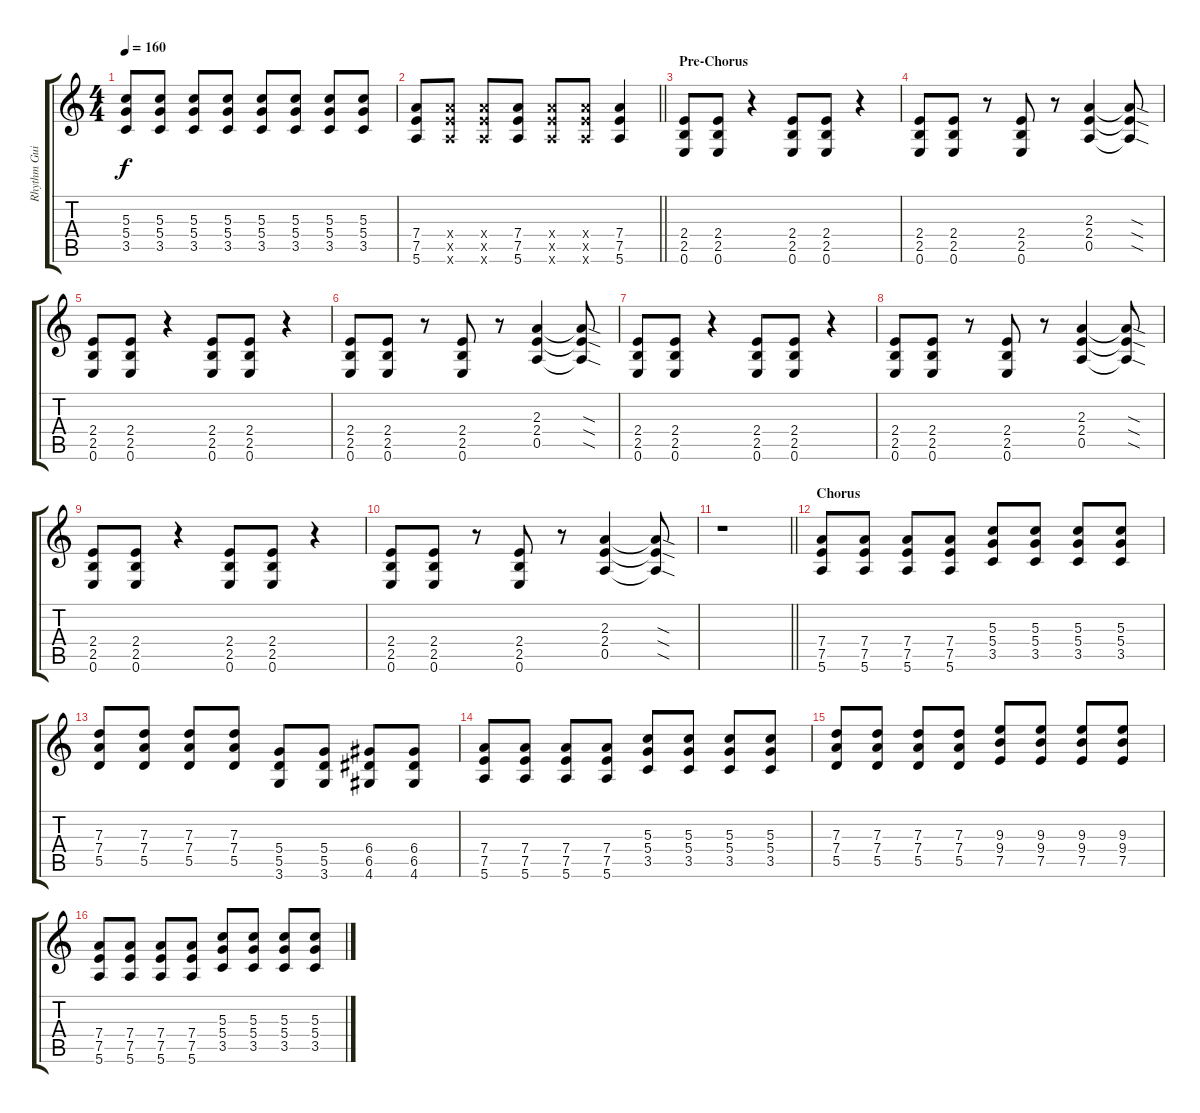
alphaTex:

\track ("Rhythm Guitar" "Rhythm Gui") {instrument overdrivenguitar}
\staff {score tabs}
\tuning (E4 B3 G3 D3 A2 E2) {hide}
\ts (4 4)
\tempo 160
\clef g2
\ks c
(5.3 5.4 3.5).8{dy f} (5.3 5.4 3.5).8 (5.3 5.4 3.5).8 (5.3 5.4 3.5).8 (5.3 5.4 3.5).8 (5.3 5.4 3.5).8 (5.3 5.4 3.5).8 (5.3 5.4 3.5).8 |
\barLineRight lightlight
(7.4 7.5 5.6).8 (7.4{x} 7.5{x} 5.6{x}).8 (7.4{x} 7.5{x} 5.6{x}).8 (7.4 7.5 5.6).8 (7.4{x} 7.5{x} 5.6{x}).8 (7.4{x} 7.5{x} 5.6{x}).8 (7.4 7.5 5.6).4 |
\section ("" "Pre-Chorus")
(2.4 2.5 0.6).8 (2.4 2.5 0.6).8 r.4 (2.4 2.5 0.6).8 (2.4 2.5 0.6).8 r.4 |
(2.4 2.5 0.6).8 (2.4 2.5 0.6).8 r.8 (2.4 2.5 0.6).8 r.8 (2.3 2.4 0.5).4 (2.3{sod t} 2.4{sod t} 0.5{sod t}).8 |
(2.4 2.5 0.6).8 (2.4 2.5 0.6).8 r.4 (2.4 2.5 0.6).8 (2.4 2.5 0.6).8 r.4 |
(2.4 2.5 0.6).8 (2.4 2.5 0.6).8 r.8 (2.4 2.5 0.6).8 r.8 (2.3 2.4 0.5).4 (2.3{sod t} 2.4{sod t} 0.5{sod t}).8 |
(2.4 2.5 0.6).8 (2.4 2.5 0.6).8 r.4 (2.4 2.5 0.6).8 (2.4 2.5 0.6).8 r.4 |
(2.4 2.5 0.6).8 (2.4 2.5 0.6).8 r.8 (2.4 2.5 0.6).8 r.8 (2.3 2.4 0.5).4 (2.3{sod t} 2.4{sod t} 0.5{sod t}).8 |
(2.4 2.5 0.6).8 (2.4 2.5 0.6).8 r.4 (2.4 2.5 0.6).8 (2.4 2.5 0.6).8 r.4 |
(2.4 2.5 0.6).8 (2.4 2.5 0.6).8 r.8 (2.4 2.5 0.6).8 r.8 (2.3 2.4 0.5).4 (2.3{sod t} 2.4{sod t} 0.5{sod t}).8 |
\barLineRight lightlight
r.1 |
\section ("" "Chorus")
(7.4 7.5 5.6).8 (7.4 7.5 5.6).8 (7.4 7.5 5.6).8 (7.4 7.5 5.6).8 (5.3 5.4 3.5).8 (5.3 5.4 3.5).8 (5.3 5.4 3.5).8 (5.3 5.4 3.5).8 |
(7.3 7.4 5.5).8 (7.3 7.4 5.5).8 (7.3 7.4 5.5).8 (7.3 7.4 5.5).8 (5.4 5.5 3.6).8 (5.4 5.5 3.6).8 (6.4 6.5 4.6).8 (6.4 6.5 4.6).8 |
(7.4 7.5 5.6).8 (7.4 7.5 5.6).8 (7.4 7.5 5.6).8 (7.4 7.5 5.6).8 (5.3 5.4 3.5).8 (5.3 5.4 3.5).8 (5.3 5.4 3.5).8 (5.3 5.4 3.5).8 |
(7.3 7.4 5.5).8 (7.3 7.4 5.5).8 (7.3 7.4 5.5).8 (7.3 7.4 5.5).8 (9.3 9.4 7.5).8 (9.3 9.4 7.5).8 (9.3 9.4 7.5).8 (9.3 9.4 7.5).8 |
(7.4 7.5 5.6).8 (7.4 7.5 5.6).8 (7.4 7.5 5.6).8 (7.4 7.5 5.6).8 (5.3 5.4 3.5).8 (5.3 5.4 3.5).8 (5.3 5.4 3.5).8 (5.3 5.4 3.5).8
